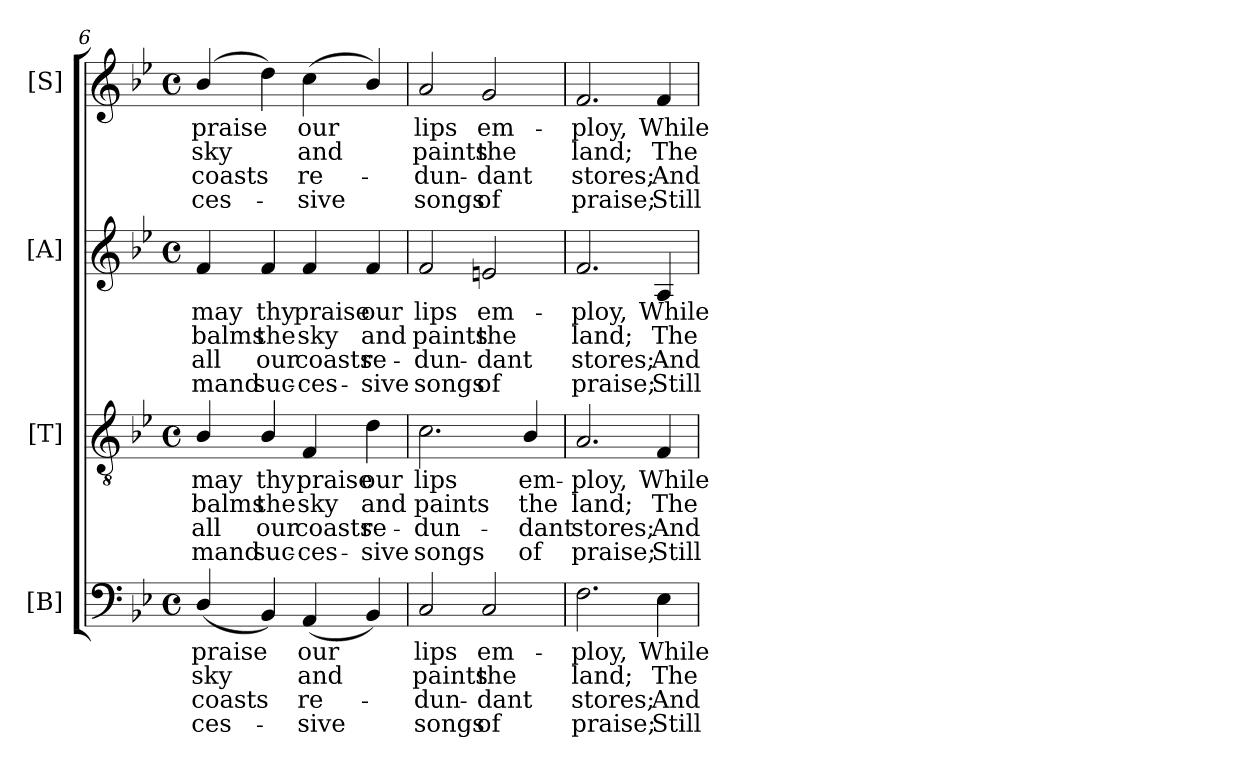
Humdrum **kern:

**kern	**text	**text	**text	**text	**kern	**text	**text	**text	**text	**kern	**text	**text	**text	**text	**kern	**text	**text	**text	**text
*part4	*part4	*part4	*part4	*part4	*part3	*part3	*part3	*part3	*part3	*part2	*part2	*part2	*part2	*part2	*part1	*part1	*part1	*part1	*part1
*staff4	*staff4	*staff4	*staff4	*staff4	*staff3	*staff3	*staff3	*staff3	*staff3	*staff2	*staff2	*staff2	*staff2	*staff2	*staff1	*staff1	*staff1	*staff1	*staff1
*I"[B]	*	*	*	*	*I"[T]	*	*	*	*	*I"[A]	*	*	*	*	*I"[S]	*	*	*	*
*clefF4	*	*	*	*	*clefGv2	*	*	*	*	*clefG2	*	*	*	*	*clefG2	*	*	*	*
*	*	*	*	*	*ITrd7c12	*	*	*	*	*	*	*	*	*	*	*	*	*	*
*k[b-e-]	*	*	*	*	*k[b-e-]	*	*	*	*	*k[b-e-]	*	*	*	*	*k[b-e-]	*	*	*	*
*B-:	*	*	*	*	*B-:	*	*	*	*	*B-:	*	*	*	*	*B-:	*	*	*	*
*M4/4	*	*	*	*	*M4/4	*	*	*	*	*M4/4	*	*	*	*	*M4/4	*	*	*	*
*met(c)	*	*	*	*	*met(c)	*	*	*	*	*met(c)	*	*	*	*	*met(c)	*	*	*	*
=6	=6	=6	=6	=6	=6	=6	=6	=6	=6	=6	=6	=6	=6	=6	=6	=6	=6	=6	=6
!	!LO:LY:b:color=#000000	!LO:LY:b:color=#000000	!LO:LY:b:color=#000000	!LO:LY:b:color=#000000	!	!	!	!	!	!	!	!	!	!	!	!	!	!	!
!	!	!	!	!	!	!LO:LY:b:color=#000000	!LO:LY:b:color=#000000	!LO:LY:b:color=#000000	!LO:LY:b:color=#000000	!	!	!	!	!	!	!	!	!	!
!	!	!	!	!	!	!	!	!	!	!	!LO:LY:b:color=#000000	!LO:LY:b:color=#000000	!LO:LY:b:color=#000000	!LO:LY:b:color=#000000	!	!	!	!	!
!	!	!	!	!	!	!	!	!	!	!	!	!	!	!	!	!LO:LY:b:color=#000000	!LO:LY:b:color=#000000	!LO:LY:b:color=#000000	!LO:LY:b:color=#000000
(4Di/	praise	sky	-coasts	ces-	4BB-i/	may	-balms	-all	mand	4fi/	may	-balms	-all	mand	(4b-i/	praise	sky	-coasts	ces-
!	!	!	!	!	!	!LO:LY:b:color=#000000	!LO:LY:b:color=#000000	!LO:LY:b:color=#000000	!LO:LY:b:color=#000000	!	!	!	!	!	!	!	!	!	!
!	!	!	!	!	!	!	!	!	!	!	!LO:LY:b:color=#000000	!LO:LY:b:color=#000000	!LO:LY:b:color=#000000	!LO:LY:b:color=#000000	!	!	!	!	!
4BB-i/)	.	.	.	.	4BB-i/	thy	the	our	suc-	4fi/	thy	the	our	suc-	4ddi\)	.	.	.	.
!	!LO:LY:b:color=#000000	!LO:LY:b:color=#000000	!LO:LY:b:color=#000000	!LO:LY:b:color=#000000	!	!	!	!	!	!	!	!	!	!	!	!	!	!	!
!	!	!	!	!	!	!LO:LY:b:color=#000000	!LO:LY:b:color=#000000	!LO:LY:b:color=#000000	!LO:LY:b:color=#000000	!	!	!	!	!	!	!	!	!	!
!	!	!	!	!	!	!	!	!	!	!	!LO:LY:b:color=#000000	!LO:LY:b:color=#000000	!LO:LY:b:color=#000000	!LO:LY:b:color=#000000	!	!	!	!	!
!	!	!	!	!	!	!	!	!	!	!	!	!	!	!	!	!LO:LY:b:color=#000000	!LO:LY:b:color=#000000	!LO:LY:b:color=#000000	!LO:LY:b:color=#000000
(4AAi/	our	and	-re-	-sive	4FFi/	praise	sky	-coasts	ces-	4fi/	praise	sky	-coasts	ces-	(4cci\	our	and	-re-	-sive
!	!	!	!	!	!	!LO:LY:b:color=#000000	!LO:LY:b:color=#000000	!LO:LY:b:color=#000000	!LO:LY:b:color=#000000	!	!	!	!	!	!	!	!	!	!
!	!	!	!	!	!	!	!	!	!	!	!LO:LY:b:color=#000000	!LO:LY:b:color=#000000	!LO:LY:b:color=#000000	!LO:LY:b:color=#000000	!	!	!	!	!
4BB-i/)	.	.	.	.	4Di\	our	and	-re-	-sive	4fi/	our	and	-re-	-sive	4b-i/)	.	.	.	.
=7	=7	=7	=7	=7	=7	=7	=7	=7	=7	=7	=7	=7	=7	=7	=7	=7	=7	=7	=7
!	!LO:LY:b:color=#000000	!LO:LY:b:color=#000000	!LO:LY:b:color=#000000	!LO:LY:b:color=#000000	!	!	!	!	!	!	!	!	!	!	!	!	!	!	!
!	!	!	!	!	!	!LO:LY:b:color=#000000	!LO:LY:b:color=#000000	!LO:LY:b:color=#000000	!LO:LY:b:color=#000000	!	!	!	!	!	!	!	!	!	!
!	!	!	!	!	!	!	!	!	!	!	!LO:LY:b:color=#000000	!LO:LY:b:color=#000000	!LO:LY:b:color=#000000	!LO:LY:b:color=#000000	!	!	!	!	!
!	!	!	!	!	!	!	!	!	!	!	!	!	!	!	!	!LO:LY:b:color=#000000	!LO:LY:b:color=#000000	!LO:LY:b:color=#000000	!LO:LY:b:color=#000000
2Ci/	lips	paints	dun-	-songs	2.Ci\	lips	paints	dun-	-songs	2fi/	lips	paints	dun-	-songs	2ai/	lips	paints	dun-	-songs
!	!LO:LY:b:color=#000000	!LO:LY:b:color=#000000	!LO:LY:b:color=#000000	!LO:LY:b:color=#000000	!	!	!	!	!	!	!	!	!	!	!	!	!	!	!
!	!	!	!	!	!	!	!	!	!	!	!LO:LY:b:color=#000000	!LO:LY:b:color=#000000	!LO:LY:b:color=#000000	!LO:LY:b:color=#000000	!	!	!	!	!
!	!	!	!	!	!	!	!	!	!	!	!	!	!	!	!	!LO:LY:b:color=#000000	!LO:LY:b:color=#000000	!LO:LY:b:color=#000000	!LO:LY:b:color=#000000
2Ci/	em-	the	dant	of	.	.	.	.	.	2eni/	em-	the	dant	of	2gi/	em-	the	dant	of
!	!	!	!	!	!	!LO:LY:b:color=#000000	!LO:LY:b:color=#000000	!LO:LY:b:color=#000000	!LO:LY:b:color=#000000	!	!	!	!	!	!	!	!	!	!
.	.	.	.	.	4BB-i/	em-	the	dant	of	.	.	.	.	.	.	.	.	.	.
!!LO:LB:g=z
=8	=8	=8	=8	=8	=8	=8	=8	=8	=8	=8	=8	=8	=8	=8	=8	=8	=8	=8	=8
!	!LO:LY:b:color=#000000	!LO:LY:b:color=#000000	!LO:LY:b:color=#000000	!LO:LY:b:color=#000000	!	!	!	!	!	!	!	!	!	!	!	!	!	!	!
!	!	!	!	!	!	!LO:LY:b:color=#000000	!LO:LY:b:color=#000000	!LO:LY:b:color=#000000	!LO:LY:b:color=#000000	!	!	!	!	!	!	!	!	!	!
!	!	!	!	!	!	!	!	!	!	!	!LO:LY:b:color=#000000	!LO:LY:b:color=#000000	!LO:LY:b:color=#000000	!LO:LY:b:color=#000000	!	!	!	!	!
!	!	!	!	!	!	!	!	!	!	!	!	!	!	!	!	!LO:LY:b:color=#000000	!LO:LY:b:color=#000000	!LO:LY:b:color=#000000	!LO:LY:b:color=#000000
2.Fi\	-ploy,	land;	stores;	praise;	2.AAi/	-ploy,	land;	stores;	praise;	2.fi/	-ploy,	land;	stores;	praise;	2.fi/	-ploy,	land;	stores;	praise;
!	!LO:LY:b:color=#000000	!LO:LY:b:color=#000000	!LO:LY:b:color=#000000	!LO:LY:b:color=#000000	!	!	!	!	!	!	!	!	!	!	!	!	!	!	!
!	!	!	!	!	!	!LO:LY:b:color=#000000	!LO:LY:b:color=#000000	!LO:LY:b:color=#000000	!LO:LY:b:color=#000000	!	!	!	!	!	!	!	!	!	!
!	!	!	!	!	!	!	!	!	!	!	!LO:LY:b:color=#000000	!LO:LY:b:color=#000000	!LO:LY:b:color=#000000	!LO:LY:b:color=#000000	!	!	!	!	!
!	!	!	!	!	!	!	!	!	!	!	!	!	!	!	!	!LO:LY:b:color=#000000	!LO:LY:b:color=#000000	!LO:LY:b:color=#000000	!LO:LY:b:color=#000000
4E-i\	While	The	And	Still	4FFi/	While	The	And	Still	4Ai/	While	The	And	Still	4fi/	While	The	And	Still
=	=	=	=	=	=	=	=	=	=	=	=	=	=	=	=	=	=	=	=
*-	*-	*-	*-	*-	*-	*-	*-	*-	*-	*-	*-	*-	*-	*-	*-	*-	*-	*-	*-
